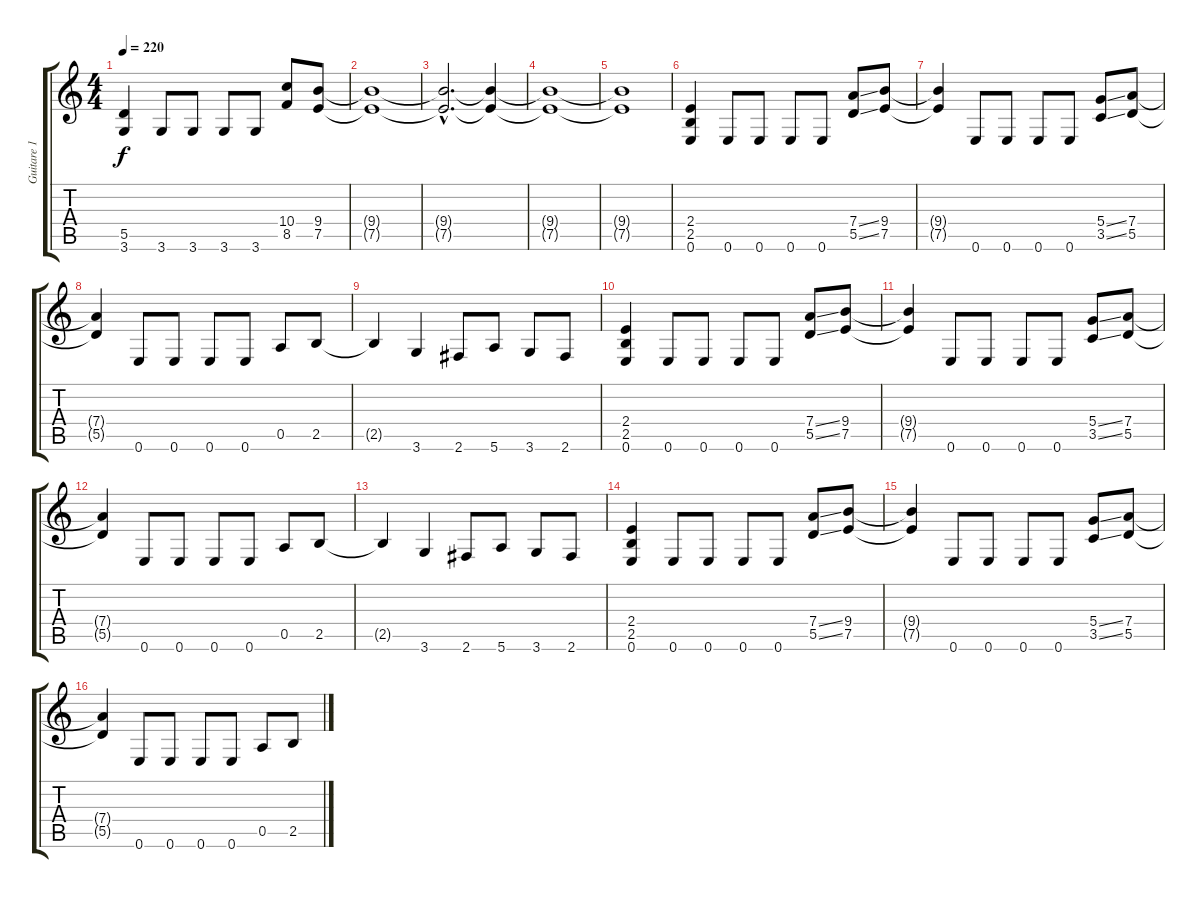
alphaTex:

\track ("Guitare 1" "Guitare 1") {instrument distortionguitar}
\staff {score tabs}
\tuning (E4 B3 G3 D3 A2 E2) {hide}
\ts (4 4)
\tempo 220
\clef g2
\ks c
(5.5{t} 3.6{t}).4{dy f} 3.6.8 3.6.8 3.6.8 3.6.8 (10.4 8.5).8 (9.4 7.5).8 |
(9.4{t} 7.5{t}).1 |
(9.4{hac t} 7.5{hac t}).2{d} (9.4{t} 7.5{t}).4 |
(9.4{t} 7.5{t}).1 |
(9.4{t} 7.5{t}).1 |
(2.4 2.5 0.6).4 0.6.8 0.6.8 0.6.8 0.6.8 (7.4{ss} 5.5{ss}).8 (9.4 7.5).8 |
(9.4{t} 7.5{t}).4 0.6.8 0.6.8 0.6.8 0.6.8 (5.4{ss} 3.5{ss}).8 (7.4 5.5).8 |
(7.4{t} 5.5{t}).4 0.6.8 0.6.8 0.6.8 0.6.8 0.5.8 2.5.8 |
2.5{t}.4 3.6.4 2.6.8 5.6.8 3.6.8 2.6.8 |
(2.4 2.5 0.6).4 0.6.8 0.6.8 0.6.8 0.6.8 (7.4{ss} 5.5{ss}).8 (9.4 7.5).8 |
(9.4{t} 7.5{t}).4 0.6.8 0.6.8 0.6.8 0.6.8 (5.4{ss} 3.5{ss}).8 (7.4 5.5).8 |
(7.4{t} 5.5{t}).4 0.6.8 0.6.8 0.6.8 0.6.8 0.5.8 2.5.8 |
2.5{t}.4 3.6.4 2.6.8 5.6.8 3.6.8 2.6.8 |
(2.4 2.5 0.6).4 0.6.8 0.6.8 0.6.8 0.6.8 (7.4{ss} 5.5{ss}).8 (9.4 7.5).8 |
(9.4{t} 7.5{t}).4 0.6.8 0.6.8 0.6.8 0.6.8 (5.4{ss} 3.5{ss}).8 (7.4 5.5).8 |
(7.4{t} 5.5{t}).4 0.6.8 0.6.8 0.6.8 0.6.8 0.5.8 2.5.8
